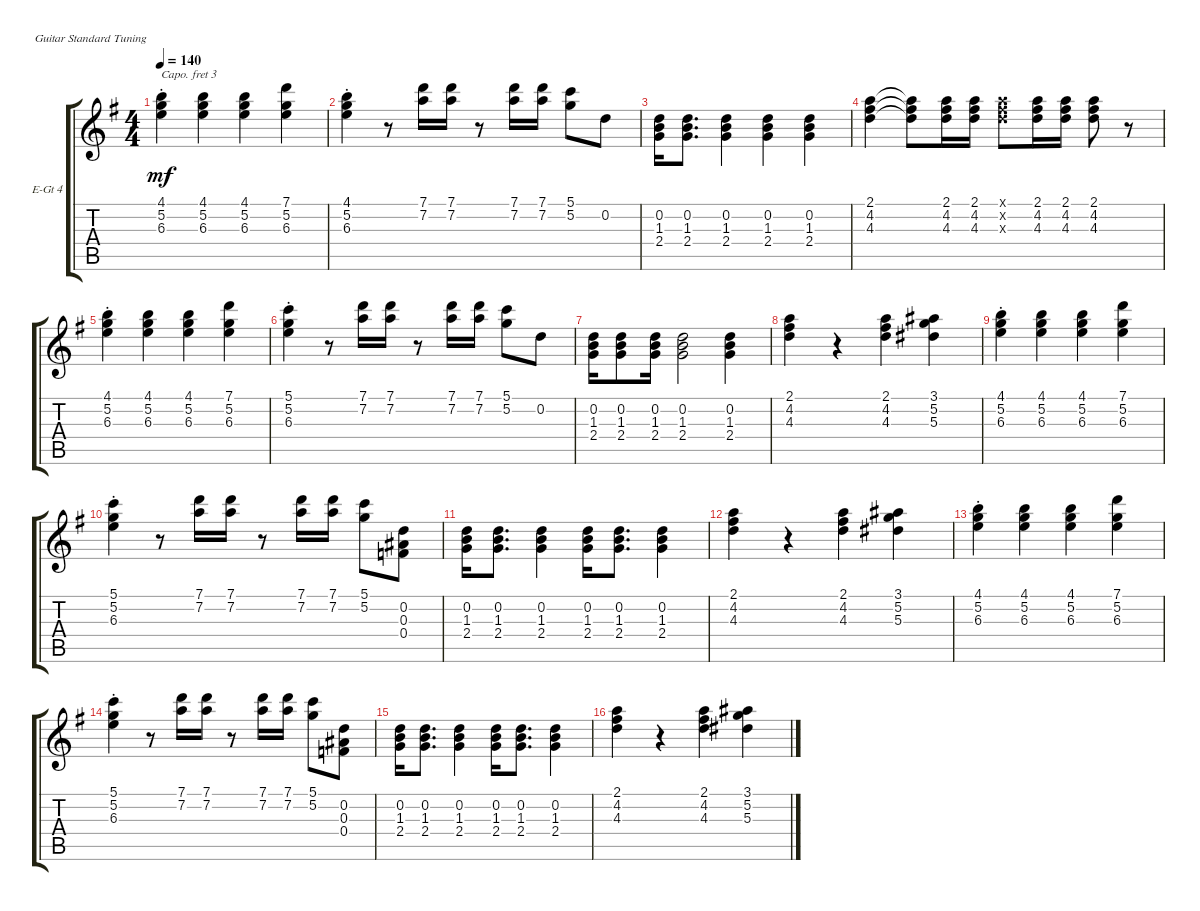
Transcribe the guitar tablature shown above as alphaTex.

\defaultSystemsLayout 4
\bracketExtendMode groupsimilarinstruments
\firstSystemTrackNameOrientation horizontal
\otherSystemsTrackNameOrientation horizontal
\track ("Guitar 4" "E-Gt 4") {instrument electricguitarclean}
\staff {score tabs}
\capo 3
\tuning (E4 B3 G3 D3 A2 E2)
\ts (4 4)
\tempo 140
\clef g2
\ks g
(4.1{st} 5.2{st} 6.3{st}).4{dy mf} (4.1 5.2 6.3).4 (4.1 5.2 6.3).4 (7.1 5.2 6.3).4 |
(6.3{st} 5.2{st} 4.1{st}).4 r.8 (7.1 7.2).16 (7.2 7.1).16 r.8 (7.1 7.2).16 (7.2 7.1).16 (5.1 5.2).8 0.2.8 |
(0.2 1.3 2.4).16 (0.2 1.3 2.4).8{d} (2.4 1.3 0.2).4 (2.4 1.3 0.2).4 (0.2 1.3 2.4).4 |
(2.1 4.3 4.2).4 (2.1{t} 4.2{t} 4.3{t}).8 (2.1 4.2 4.3).16 (4.3 4.2 2.1).16 (2.1{x} 4.2{x} 4.3{x}).8 (4.3 4.2 2.1).16 (4.3 4.2 2.1).16 (2.1 4.2 4.3).8 r.8 |
(4.1{st} 5.2{st} 6.3{st}).4 (4.1 5.2 6.3).4 (4.1 5.2 6.3).4 (7.1 5.2 6.3).4 |
(6.3{st} 5.2{st} 5.1{st}).4 r.8 (7.1 7.2).16 (7.2 7.1).16 r.8 (7.1 7.2).16 (7.2 7.1).16 (5.1 5.2).8 0.2.8 |
(0.2 1.3 2.4).16 (0.2 1.3 2.4).8 (2.4 1.3 0.2).16 (2.4 1.3 0.2).2 (0.2 1.3 2.4).4 |
(2.1 4.3 4.2).4 r.4 (2.1 4.2 4.3).4 (3.1 5.2 5.3).4 |
(4.1{st} 5.2{st} 6.3{st}).4 (4.1 5.2 6.3).4 (4.1 5.2 6.3).4 (7.1 5.2 6.3).4 |
(6.3{st} 5.2{st} 5.1{st}).4 r.8 (7.1 7.2).16 (7.2 7.1).16 r.8 (7.1 7.2).16 (7.2 7.1).16 (5.1 5.2).8 (0.2 0.3 0.4).8 |
(0.2 1.3 2.4).16 (0.2 1.3 2.4).8{d} (2.4 1.3 0.2).4 (0.2 1.3 2.4).16 (0.2 1.3 2.4).8{d} (2.4 1.3 0.2).4 |
(2.1 4.2 4.3).4 r.4 (4.3 4.2 2.1).4 (3.1 5.2 5.3).4 |
(4.1{st} 5.2{st} 6.3{st}).4 (4.1 5.2 6.3).4 (4.1 5.2 6.3).4 (7.1 5.2 6.3).4 |
(6.3{st} 5.2{st} 5.1{st}).4 r.8 (7.1 7.2).16 (7.2 7.1).16 r.8 (7.1 7.2).16 (7.2 7.1).16 (5.1 5.2).8 (0.2 0.3 0.4).8 |
(0.2 1.3 2.4).16 (0.2 1.3 2.4).8{d} (2.4 1.3 0.2).4 (0.2 1.3 2.4).16 (0.2 1.3 2.4).8{d} (2.4 1.3 0.2).4 |
(2.1 4.2 4.3).4 r.4 (4.3 4.2 2.1).4 (3.1 5.2 5.3).4
